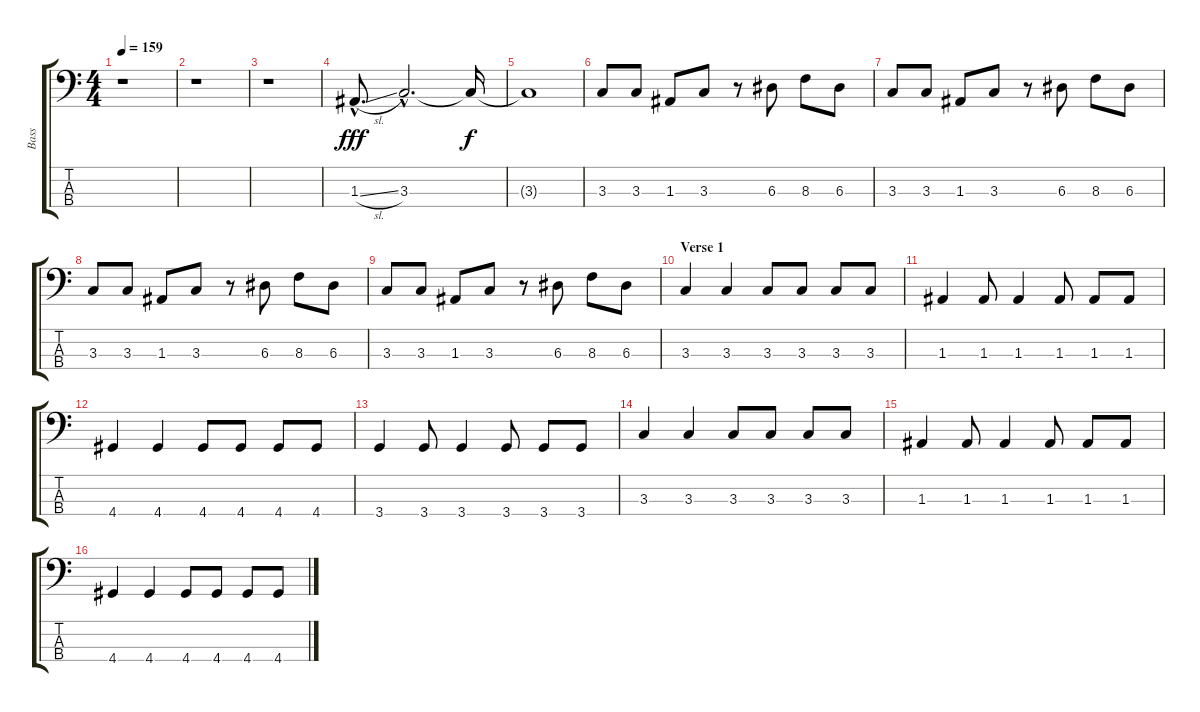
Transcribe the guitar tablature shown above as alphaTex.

\track ("Bass" "Bass") {instrument electricbassfinger}
\staff {score tabs}
\tuning (G2 D2 A1 E1) {hide}
\ts (4 4)
\tempo 159
\clef f4
\ks c
r.1{dy fff instrument electricbassfinger} |
r.1 |
r.1 |
1.3{sl hac}.8{d} 3.3{hac}.2{d} 3.3{t}.16{dy f} |
3.3{t}.1 |
3.3.8 3.3.8 1.3.8 3.3.8 r.8 6.3.8 8.3.8 6.3.8 |
3.3.8 3.3.8 1.3.8 3.3.8 r.8 6.3.8 8.3.8 6.3.8 |
3.3.8 3.3.8 1.3.8 3.3.8 r.8 6.3.8 8.3.8 6.3.8 |
3.3.8 3.3.8 1.3.8 3.3.8 r.8 6.3.8 8.3.8 6.3.8 |
\section ("" "Verse 1")
3.3.4 3.3.4 3.3.8 3.3.8 3.3.8 3.3.8 |
1.3.4 1.3.8 1.3.4 1.3.8 1.3.8 1.3.8 |
4.4.4 4.4.4 4.4.8 4.4.8 4.4.8 4.4.8 |
3.4.4 3.4.8 3.4.4 3.4.8 3.4.8 3.4.8 |
3.3.4 3.3.4 3.3.8 3.3.8 3.3.8 3.3.8 |
1.3.4 1.3.8 1.3.4 1.3.8 1.3.8 1.3.8 |
4.4.4 4.4.4 4.4.8 4.4.8 4.4.8 4.4.8
